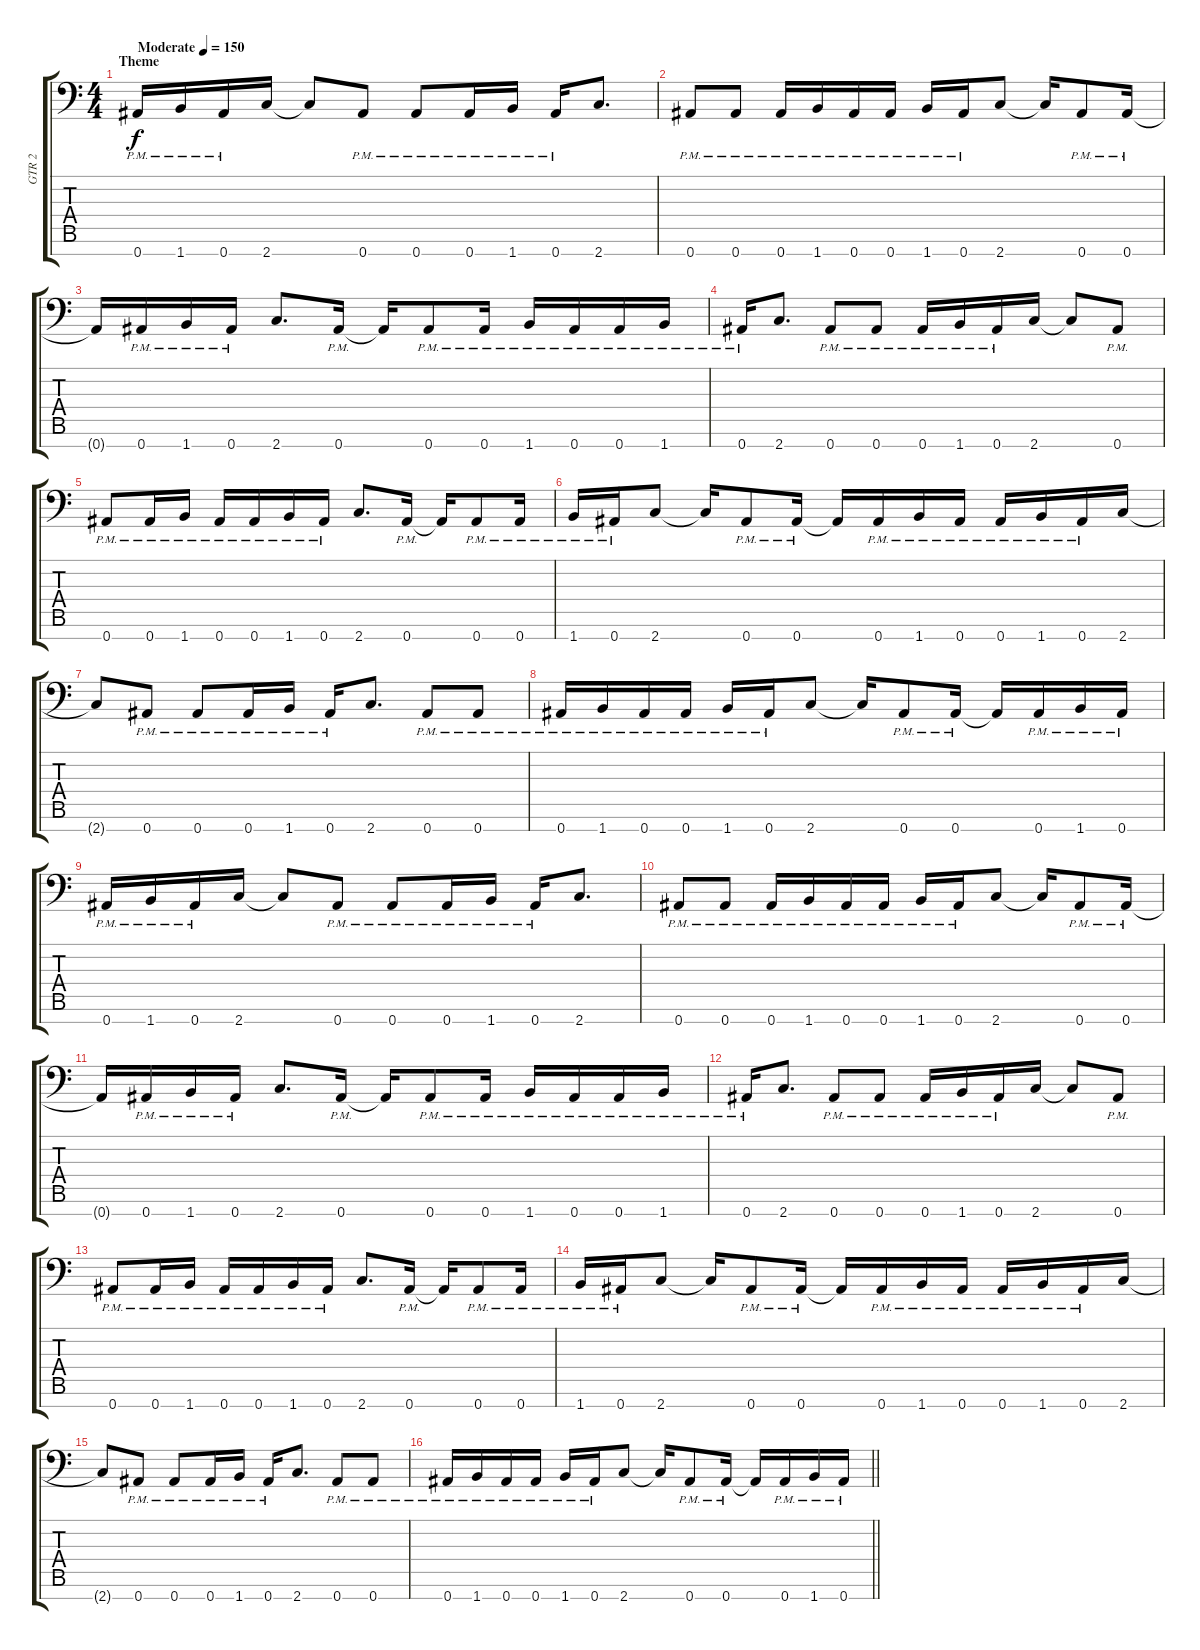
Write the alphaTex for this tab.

\track ("GTR 2" "GTR 2") {instrument distortionguitar}
\staff {score tabs}
\tuning (Eb4 Bb3 Gb3 Db3 Ab2 Eb2 Bb1) {hide}
\ts (4 4)
\section ("" "Theme")
\tempo (150 "Moderate")
\clef f4
\ks c
0.7{pm}.16{dy f instrument distortionguitar} 1.7{pm}.16 0.7{pm}.16 2.7.16 2.7{t}.8 0.7{pm}.8 0.7{pm}.8 0.7{pm}.16 1.7{pm}.16 0.7{pm}.16 2.7.8{d} |
0.7{pm}.8 0.7{pm}.8 0.7{pm}.16 1.7{pm}.16 0.7{pm}.16 0.7{pm}.16 1.7{pm}.16 0.7{pm}.16 2.7.8 2.7{t}.16 0.7{pm}.8 0.7{pm}.16 |
0.7{t}.16 0.7{pm}.16 1.7{pm}.16 0.7{pm}.16 2.7.8{d} 0.7{pm}.16 0.7{t}.16 0.7{pm}.8 0.7{pm}.16 1.7{pm}.16 0.7{pm}.16 0.7{pm}.16 1.7{pm}.16 |
0.7{pm}.16 2.7.8{d} 0.7{pm}.8 0.7{pm}.8 0.7{pm}.16 1.7{pm}.16 0.7{pm}.16 2.7.16 2.7{t}.8 0.7{pm}.8 |
0.7{pm}.8 0.7{pm}.16 1.7{pm}.16 0.7{pm}.16 0.7{pm}.16 1.7{pm}.16 0.7{pm}.16 2.7.8{d} 0.7{pm}.16 0.7{t}.16 0.7{pm}.8 0.7{pm}.16 |
1.7{pm}.16 0.7{pm}.16 2.7.8 2.7{t}.16 0.7{pm}.8 0.7{pm}.16 0.7{t}.16 0.7{pm}.16 1.7{pm}.16 0.7{pm}.16 0.7{pm}.16 1.7{pm}.16 0.7{pm}.16 2.7.16 |
2.7{t}.8 0.7{pm}.8 0.7{pm}.8 0.7{pm}.16 1.7{pm}.16 0.7{pm}.16 2.7.8{d} 0.7{pm}.8 0.7{pm}.8 |
0.7{pm}.16 1.7{pm}.16 0.7{pm}.16 0.7{pm}.16 1.7{pm}.16 0.7{pm}.16 2.7.8 2.7{t}.16 0.7{pm}.8 0.7{pm}.16 0.7{t}.16 0.7{pm}.16 1.7{pm}.16 0.7{pm}.16 |
0.7{pm}.16 1.7{pm}.16 0.7{pm}.16 2.7.16 2.7{t}.8 0.7{pm}.8 0.7{pm}.8 0.7{pm}.16 1.7{pm}.16 0.7{pm}.16 2.7.8{d} |
0.7{pm}.8 0.7{pm}.8 0.7{pm}.16 1.7{pm}.16 0.7{pm}.16 0.7{pm}.16 1.7{pm}.16 0.7{pm}.16 2.7.8 2.7{t}.16 0.7{pm}.8 0.7{pm}.16 |
0.7{t}.16 0.7{pm}.16 1.7{pm}.16 0.7{pm}.16 2.7.8{d} 0.7{pm}.16 0.7{t}.16 0.7{pm}.8 0.7{pm}.16 1.7{pm}.16 0.7{pm}.16 0.7{pm}.16 1.7{pm}.16 |
0.7{pm}.16 2.7.8{d} 0.7{pm}.8 0.7{pm}.8 0.7{pm}.16 1.7{pm}.16 0.7{pm}.16 2.7.16 2.7{t}.8 0.7{pm}.8 |
0.7{pm}.8 0.7{pm}.16 1.7{pm}.16 0.7{pm}.16 0.7{pm}.16 1.7{pm}.16 0.7{pm}.16 2.7.8{d} 0.7{pm}.16 0.7{t}.16 0.7{pm}.8 0.7{pm}.16 |
1.7{pm}.16 0.7{pm}.16 2.7.8 2.7{t}.16 0.7{pm}.8 0.7{pm}.16 0.7{t}.16 0.7{pm}.16 1.7{pm}.16 0.7{pm}.16 0.7{pm}.16 1.7{pm}.16 0.7{pm}.16 2.7.16 |
2.7{t}.8 0.7{pm}.8 0.7{pm}.8 0.7{pm}.16 1.7{pm}.16 0.7{pm}.16 2.7.8{d} 0.7{pm}.8 0.7{pm}.8 |
\barLineRight lightlight
0.7{pm}.16 1.7{pm}.16 0.7{pm}.16 0.7{pm}.16 1.7{pm}.16 0.7{pm}.16 2.7.8 2.7{t}.16 0.7{pm}.8 0.7{pm}.16 0.7{t}.16 0.7{pm}.16 1.7{pm}.16 0.7{pm}.16
